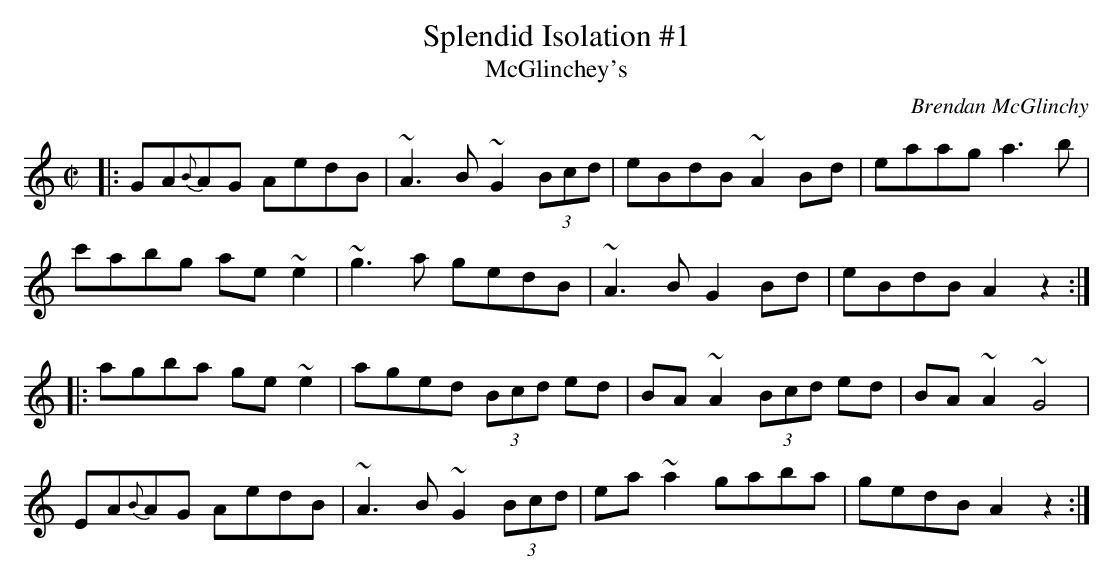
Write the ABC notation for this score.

X:1
T:Splendid Isolation #1
T:McGlinchey's
C:Brendan McGlinchy
M:C|
L:1/8
K:Am  % (Gm is easier on fiddle)
|:GA{B}AG AedB|~A3 B ~G2 (3Bcd|eBdB ~A2 Bd|eaag a3 b|
c'abg ae ~e2|~g3 a gedB|~A3 B G2 Bd|eBdB A2 z2:|
|:agba ge ~e2|aged (3Bcd ed|BA ~A2 (3Bcd ed|BA ~A2 ~G4|
EA{B}AG AedB|~A3 B ~G2 (3Bcd|ea ~a2 gaba|gedB A2 z2:|
